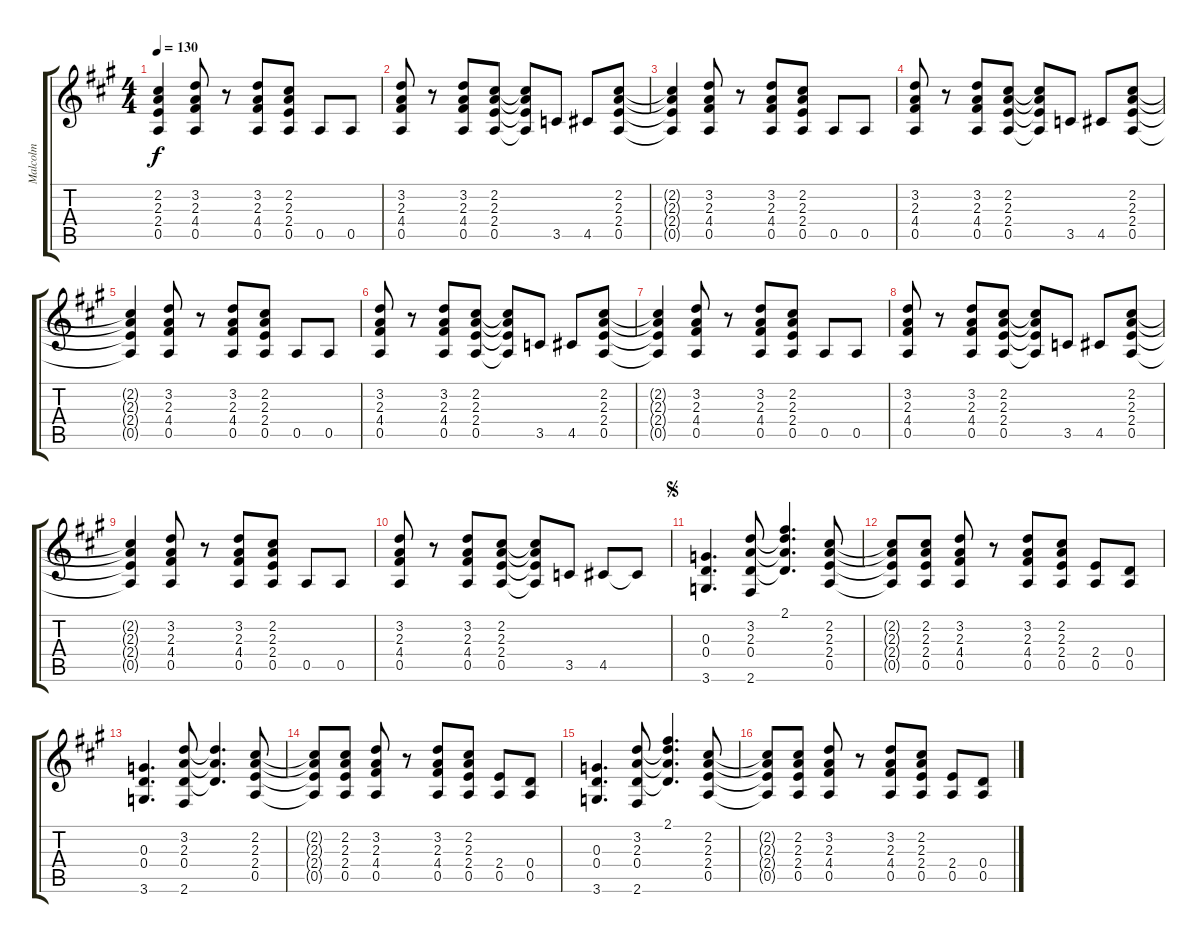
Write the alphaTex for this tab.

\track ("Malcolm" "Malcolm") {instrument overdrivenguitar}
\staff {score tabs}
\tuning (E4 B3 G3 D3 A2 E2) {hide}
\ts (4 4)
\tempo 130
\clef g2
\ks a
(2.2{t} 2.3{t} 2.4{t} 0.5{t}).4{dy f} (3.2 2.3 4.4 0.5).8 r.8 (3.2 2.3 4.4 0.5).8 (2.2 2.3 2.4 0.5).8 0.5.8 0.5.8 |
(3.2 2.3 4.4 0.5).8 r.8 (3.2 2.3 4.4 0.5).8 (2.2 2.3 2.4 0.5).8 (2.2{t} 2.3{t} 2.4{t} 0.5{t}).8 3.5.8 4.5.8 (2.2 2.3 2.4 0.5).8 |
(2.2{t} 2.3{t} 2.4{t} 0.5{t}).4 (3.2 2.3 4.4 0.5).8 r.8 (3.2 2.3 4.4 0.5).8 (2.2 2.3 2.4 0.5).8 0.5.8 0.5.8 |
(3.2 2.3 4.4 0.5).8 r.8 (3.2 2.3 4.4 0.5).8 (2.2 2.3 2.4 0.5).8 (2.2{t} 2.3{t} 2.4{t} 0.5{t}).8 3.5.8 4.5.8 (2.2 2.3 2.4 0.5).8 |
(2.2{t} 2.3{t} 2.4{t} 0.5{t}).4 (3.2 2.3 4.4 0.5).8 r.8 (3.2 2.3 4.4 0.5).8 (2.2 2.3 2.4 0.5).8 0.5.8 0.5.8 |
(3.2 2.3 4.4 0.5).8 r.8 (3.2 2.3 4.4 0.5).8 (2.2 2.3 2.4 0.5).8 (2.2{t} 2.3{t} 2.4{t} 0.5{t}).8 3.5.8 4.5.8 (2.2 2.3 2.4 0.5).8 |
(2.2{t} 2.3{t} 2.4{t} 0.5{t}).4 (3.2 2.3 4.4 0.5).8 r.8 (3.2 2.3 4.4 0.5).8 (2.2 2.3 2.4 0.5).8 0.5.8 0.5.8 |
(3.2 2.3 4.4 0.5).8 r.8 (3.2 2.3 4.4 0.5).8 (2.2 2.3 2.4 0.5).8 (2.2{t} 2.3{t} 2.4{t} 0.5{t}).8 3.5.8 4.5.8 (2.2 2.3 2.4 0.5).8 |
(2.2{t} 2.3{t} 2.4{t} 0.5{t}).4 (3.2 2.3 4.4 0.5).8 r.8 (3.2 2.3 4.4 0.5).8 (2.2 2.3 2.4 0.5).8 0.5.8 0.5.8 |
(3.2 2.3 4.4 0.5).8 r.8 (3.2 2.3 4.4 0.5).8 (2.2 2.3 2.4 0.5).8 (2.2{t} 2.3{t} 2.4{t} 0.5{t}).8 3.5.8 4.5.8 4.5{t}.8 |
\jump segno
(0.3 0.4 3.6).4{d} (3.2 2.3 0.4 2.6).8 (2.1 3.2{t} 2.3{t} 0.4{t}).4{d} (2.2 2.3 2.4 0.5).8 |
(2.2{t} 2.3{t} 2.4{t} 0.5{t}).8 (2.2 2.3 2.4 0.5).8 (3.2 2.3 4.4 0.5).8 r.8 (3.2 2.3 4.4 0.5).8 (2.2 2.3 2.4 0.5).8 (2.4 0.5).8 (0.4 0.5).8 |
(0.3 0.4 3.6).4{d} (3.2 2.3 0.4 2.6).8 (3.2{t} 2.3{t} 0.4{t}).4{d} (2.2 2.3 2.4 0.5).8 |
(2.2{t} 2.3{t} 2.4{t} 0.5{t}).8 (2.2 2.3 2.4 0.5).8 (3.2 2.3 4.4 0.5).8 r.8 (3.2 2.3 4.4 0.5).8 (2.2 2.3 2.4 0.5).8 (2.4 0.5).8 (0.4 0.5).8 |
(0.3 0.4 3.6).4{d} (3.2 2.3 0.4 2.6).8 (2.1 3.2{t} 2.3{t} 0.4{t}).4{d} (2.2 2.3 2.4 0.5).8 |
(2.2{t} 2.3{t} 2.4{t} 0.5{t}).8 (2.2 2.3 2.4 0.5).8 (3.2 2.3 4.4 0.5).8 r.8 (3.2 2.3 4.4 0.5).8 (2.2 2.3 2.4 0.5).8 (2.4 0.5).8 (0.4 0.5).8
